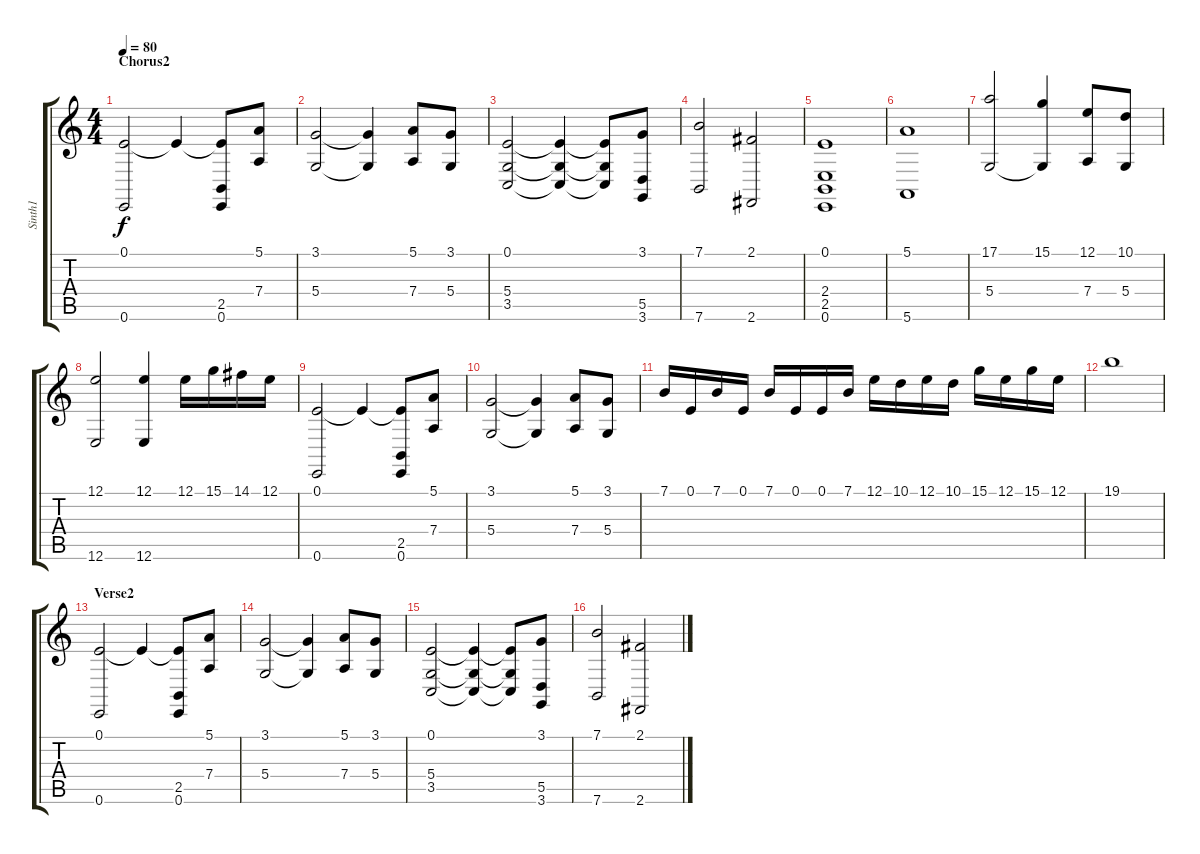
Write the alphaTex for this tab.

\track ("Sinth1" "Sinth1") {instrument synthstrings1}
\staff {score tabs}
\tuning (E4 B3 G3 D3 A2 E2) {hide}
\ts (4 4)
\section ("" "Chorus2")
\tempo 80
\clef g2
\ks c
(0.1 0.6).2{dy f} 0.1{t}.4 (0.1{t} 2.5 0.6).8 (5.1 7.4).8 |
(3.1 5.4).2 (3.1{t} 5.4{t}).4 (5.1 7.4).8 (3.1 5.4).8 |
(0.1 5.4 3.5).2 (0.1{t} 5.4{t} 3.5{t}).4 (0.1{t} 5.4{t} 3.5{t}).8 (3.1 5.5 3.6).8 |
(7.1 7.6).2 (2.1 2.6).2 |
(0.1 2.4 2.5 0.6).1 |
(5.1 5.6).1 |
(17.1 5.4).2 (15.1 5.4{t}).4 (12.1 7.4).8 (10.1 5.4).8 |
(12.1 12.6).2 (12.1 12.6).4 12.1.16 15.1.16 14.1.16 12.1.16 |
(0.1 0.6).2 0.1{t}.4 (0.1{t} 2.5 0.6).8 (5.1 7.4).8 |
(3.1 5.4).2 (3.1{t} 5.4{t}).4 (5.1 7.4).8 (3.1 5.4).8 |
7.1.16 0.1.16 7.1.16 0.1.16 7.1.16 0.1.16 0.1.16 7.1.16 12.1.16 10.1.16 12.1.16 10.1.16 15.1.16 12.1.16 15.1.16 12.1.16 |
19.1.1 |
\section ("" "Verse2")
(0.1 0.6).2 0.1{t}.4 (0.1{t} 2.5 0.6).8 (5.1 7.4).8 |
(3.1 5.4).2 (3.1{t} 5.4{t}).4 (5.1 7.4).8 (3.1 5.4).8 |
(0.1 5.4 3.5).2 (0.1{t} 5.4{t} 3.5{t}).4 (0.1{t} 5.4{t} 3.5{t}).8 (3.1 5.5 3.6).8 |
(7.1 7.6).2 (2.1 2.6).2
